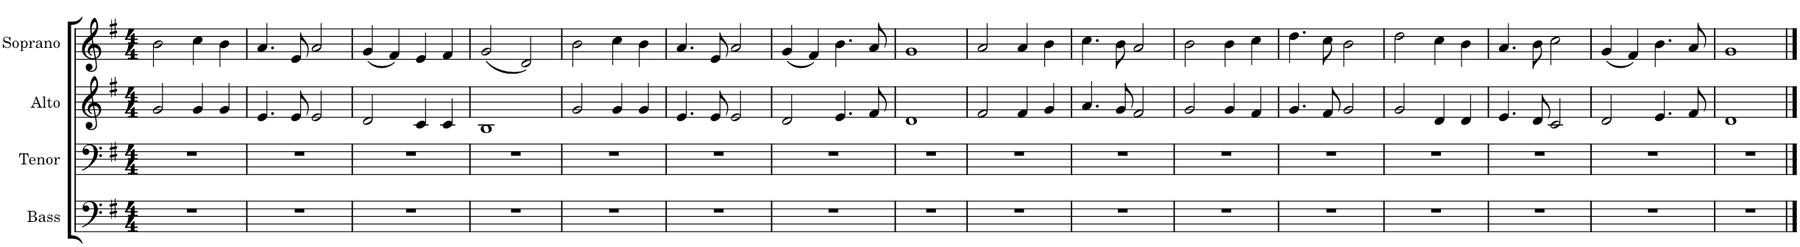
**kern	**kern	**kern	**kern
*part4	*part3	*part2	*part1
*staff4	*staff3	*staff2	*staff1
*I"Bass	*I"Tenor	*I"Alto	*I"Soprano
*I'B.	*I'T.	*I'A.	*I'S.
*clefF4	*clefF4	*clefG2	*clefG2
*k[f#]	*k[f#]	*k[f#]	*k[f#]
*M4/4	*M4/4	*M4/4	*M4/4
=1	=1	=1	=1
1r	1r	2g/	2b\
.	.	4g/	4cc\
.	.	4g/	4b\
=2	=2	=2	=2
1r	1r	4.e/	4.a/
.	.	8e/	8e/
.	.	2e/	2a/
=3	=3	=3	=3
1r	1r	2d/	(4g/
.	.	.	4f#/)
.	.	4c/	4e/
.	.	4c/	4f#/
=4	=4	=4	=4
1r	1r	1B	(2g/
.	.	.	2d/)
=5	=5	=5	=5
1r	1r	2g/	2b\
.	.	4g/	4cc\
.	.	4g/	4b\
=6	=6	=6	=6
1r	1r	4.e/	4.a/
.	.	8e/	8e/
.	.	2e/	2a/
=7	=7	=7	=7
1r	1r	2d/	(4g/
.	.	.	4f#/)
.	.	4.e/	4.b\
.	.	8f#/	8a/
=8	=8	=8	=8
1r	1r	1d	1g
=9	=9	=9	=9
1r	1r	2f#/	2a/
.	.	4f#/	4a/
.	.	4g/	4b\
=10	=10	=10	=10
1r	1r	4.a/	4.cc\
.	.	8g/	8b\
.	.	2f#/	2a/
=11	=11	=11	=11
1r	1r	2g/	2b\
.	.	4g/	4b\
.	.	4f#/	4cc\
=12	=12	=12	=12
1r	1r	4.g/	4.dd\
.	.	8f#/	8cc\
.	.	2g/	2b\
=13	=13	=13	=13
1r	1r	2g/	2dd\
.	.	4d/	4cc\
.	.	4d/	4b\
=14	=14	=14	=14
1r	1r	4.e/	4.a/
.	.	8d/	8b\
.	.	2c/	2cc\
=15	=15	=15	=15
1r	1r	2d/	(4g/
.	.	.	4f#/)
.	.	4.e/	4.b\
.	.	8f#/	8a/
=16	=16	=16	=16
1r	1r	1d	1g
==	==	==	==
*-	*-	*-	*-
